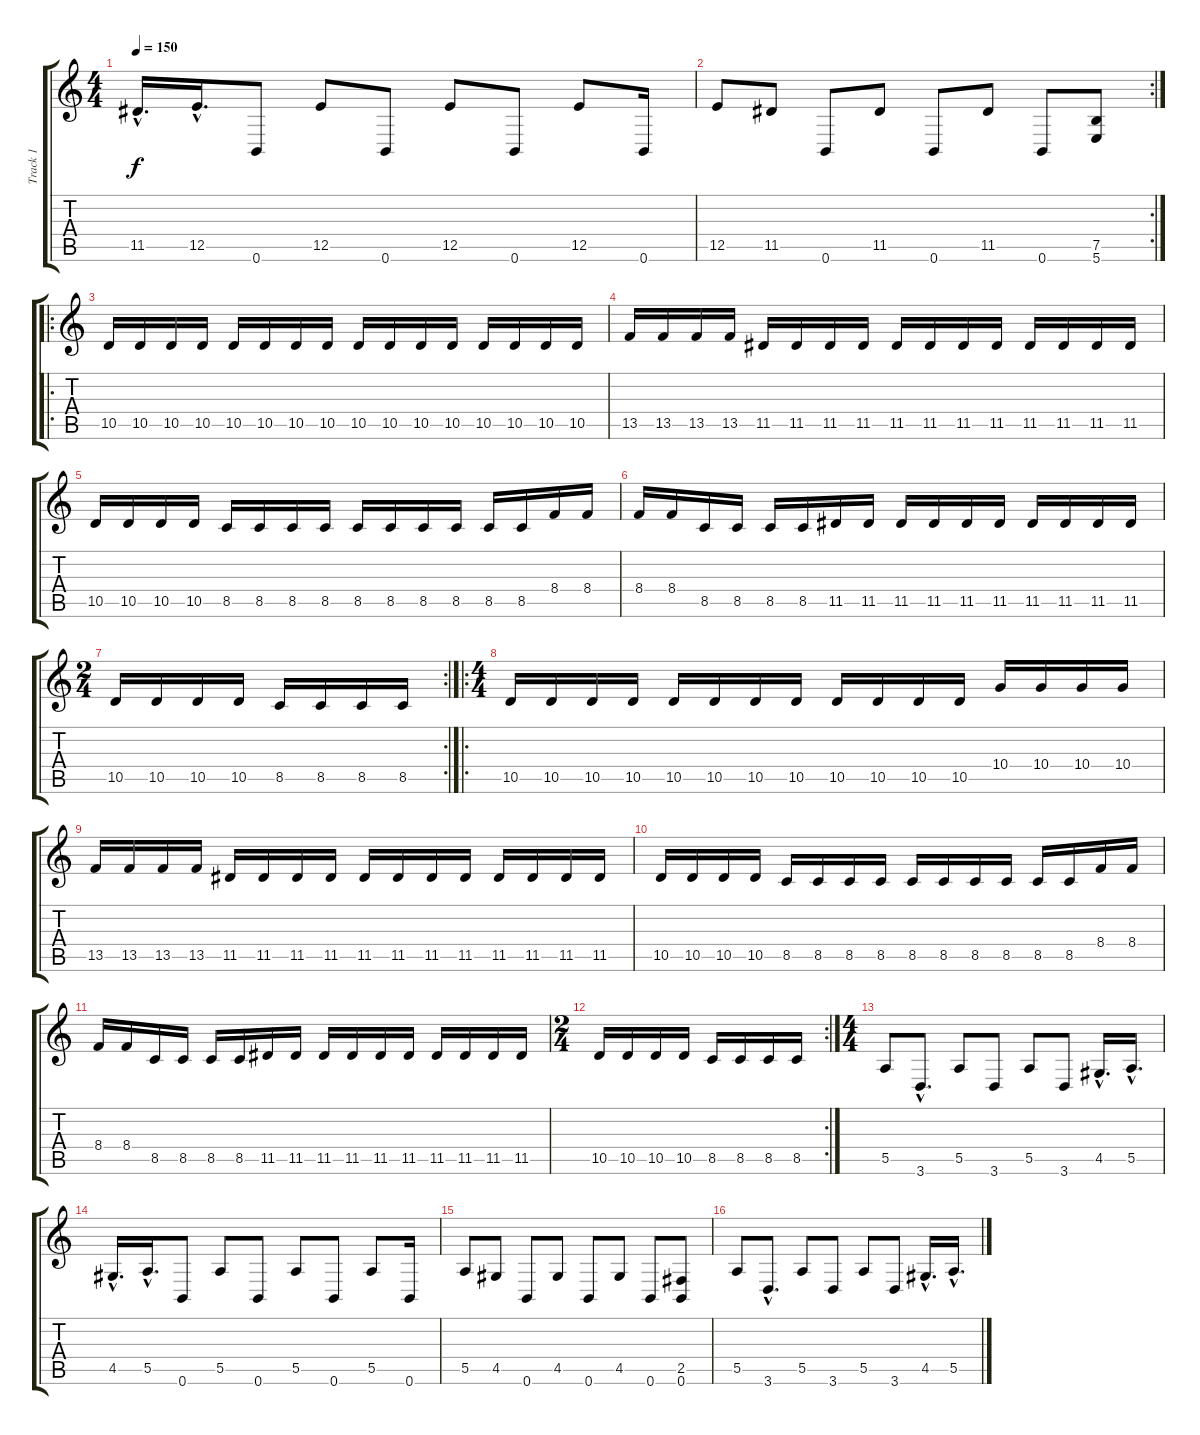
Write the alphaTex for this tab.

\track ("Track 1" "Track 1") {instrument distortionguitar}
\staff {score tabs}
\tuning (B3 Gb3 D3 A2 E2 B1) {hide}
\ts (4 4)
\tempo 150
\clef g2
\ks c
11.5{hac}.16{d dy f} 12.5{hac}.16{d} 0.6.8 12.5.8 0.6.8 12.5.8 0.6.8 12.5.8 0.6.16 |
\rc 2
12.5.8 11.5.8 0.6.8 11.5.8 0.6.8 11.5.8 0.6.8 (7.5 5.6).8 |
\ro
10.5.16 10.5.16 10.5.16 10.5.16 10.5.16 10.5.16 10.5.16 10.5.16 10.5.16 10.5.16 10.5.16 10.5.16 10.5.16 10.5.16 10.5.16 10.5.16 |
13.5.16 13.5.16 13.5.16 13.5.16 11.5.16 11.5.16 11.5.16 11.5.16 11.5.16 11.5.16 11.5.16 11.5.16 11.5.16 11.5.16 11.5.16 11.5.16 |
10.5.16 10.5.16 10.5.16 10.5.16 8.5.16 8.5.16 8.5.16 8.5.16 8.5.16 8.5.16 8.5.16 8.5.16 8.5.16 8.5.16 8.4.16 8.4.16 |
8.4.16 8.4.16 8.5.16 8.5.16 8.5.16 8.5.16 11.5.16 11.5.16 11.5.16 11.5.16 11.5.16 11.5.16 11.5.16 11.5.16 11.5.16 11.5.16 |
\rc 2
\ts (2 4)
10.5.16 10.5.16 10.5.16 10.5.16 8.5.16 8.5.16 8.5.16 8.5.16 |
\ro
\ts (4 4)
10.5.16 10.5.16 10.5.16 10.5.16 10.5.16 10.5.16 10.5.16 10.5.16 10.5.16 10.5.16 10.5.16 10.5.16 10.4.16 10.4.16 10.4.16 10.4.16 |
13.5.16 13.5.16 13.5.16 13.5.16 11.5.16 11.5.16 11.5.16 11.5.16 11.5.16 11.5.16 11.5.16 11.5.16 11.5.16 11.5.16 11.5.16 11.5.16 |
10.5.16 10.5.16 10.5.16 10.5.16 8.5.16 8.5.16 8.5.16 8.5.16 8.5.16 8.5.16 8.5.16 8.5.16 8.5.16 8.5.16 8.4.16 8.4.16 |
8.4.16 8.4.16 8.5.16 8.5.16 8.5.16 8.5.16 11.5.16 11.5.16 11.5.16 11.5.16 11.5.16 11.5.16 11.5.16 11.5.16 11.5.16 11.5.16 |
\rc 2
\ts (2 4)
10.5.16 10.5.16 10.5.16 10.5.16 8.5.16 8.5.16 8.5.16 8.5.16 |
\ts (4 4)
5.5.8 3.6{hac}.8{d} 5.5.8 3.6.8 5.5.8 3.6.8 4.5{hac}.16{d} 5.5{hac}.16{d} |
4.5{hac}.16{d} 5.5{hac}.16{d} 0.6.8 5.5.8 0.6.8 5.5.8 0.6.8 5.5.8 0.6.16 |
5.5.8 4.5.8 0.6.8 4.5.8 0.6.8 4.5.8 0.6.8 (2.5 0.6).8 |
5.5.8 3.6{hac}.8{d} 5.5.8 3.6.8 5.5.8 3.6.8 4.5{hac}.16{d} 5.5{hac}.16{d}
